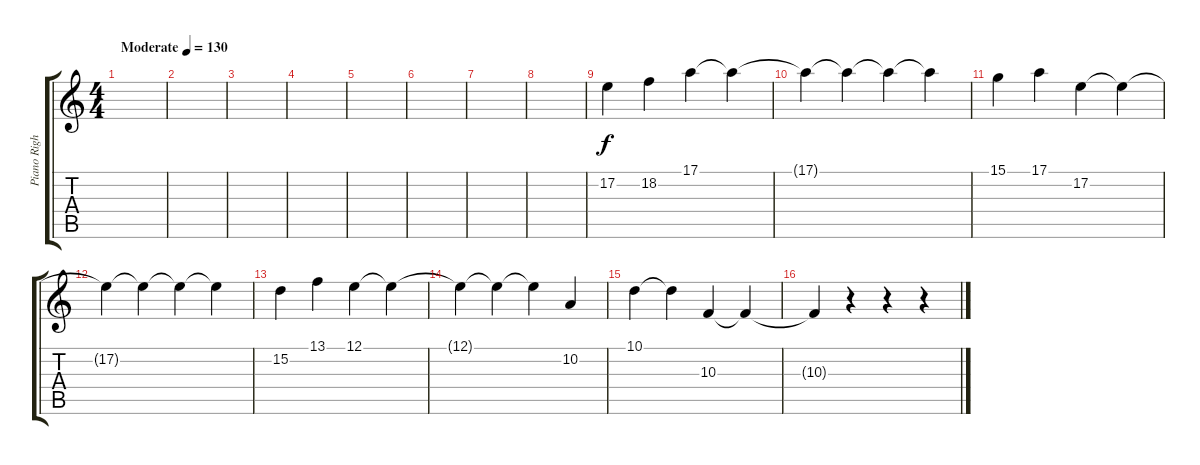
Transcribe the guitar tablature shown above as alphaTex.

\track ("Piano Right Hand" "Piano Righ") {instrument acousticgrandpiano}
\staff {score tabs}
\tuning (E4 B3 G3 D3 A2 E2) {hide}
\ts (4 4)
\tempo (130 "Moderate")
\clef g2
\ks c
|
|
|
|
|
|
|
|
17.2.4 18.2.4 17.1.4 17.1{t}.4 |
17.1{t}.4 17.1{t}.4 17.1{t}.4 17.1{t}.4 |
15.1.4 17.1.4 17.2.4 17.2{t}.4 |
17.2{t}.4 17.2{t}.4 17.2{t}.4 17.2{t}.4 |
15.2.4 13.1.4 12.1.4 12.1{t}.4 |
12.1{t}.4 12.1{t}.4 12.1{t}.4 10.2.4 |
10.1.4 10.1{t}.4 10.3.4 10.3{t}.4 |
10.3{t}.4 r.4 r.4 r.4
